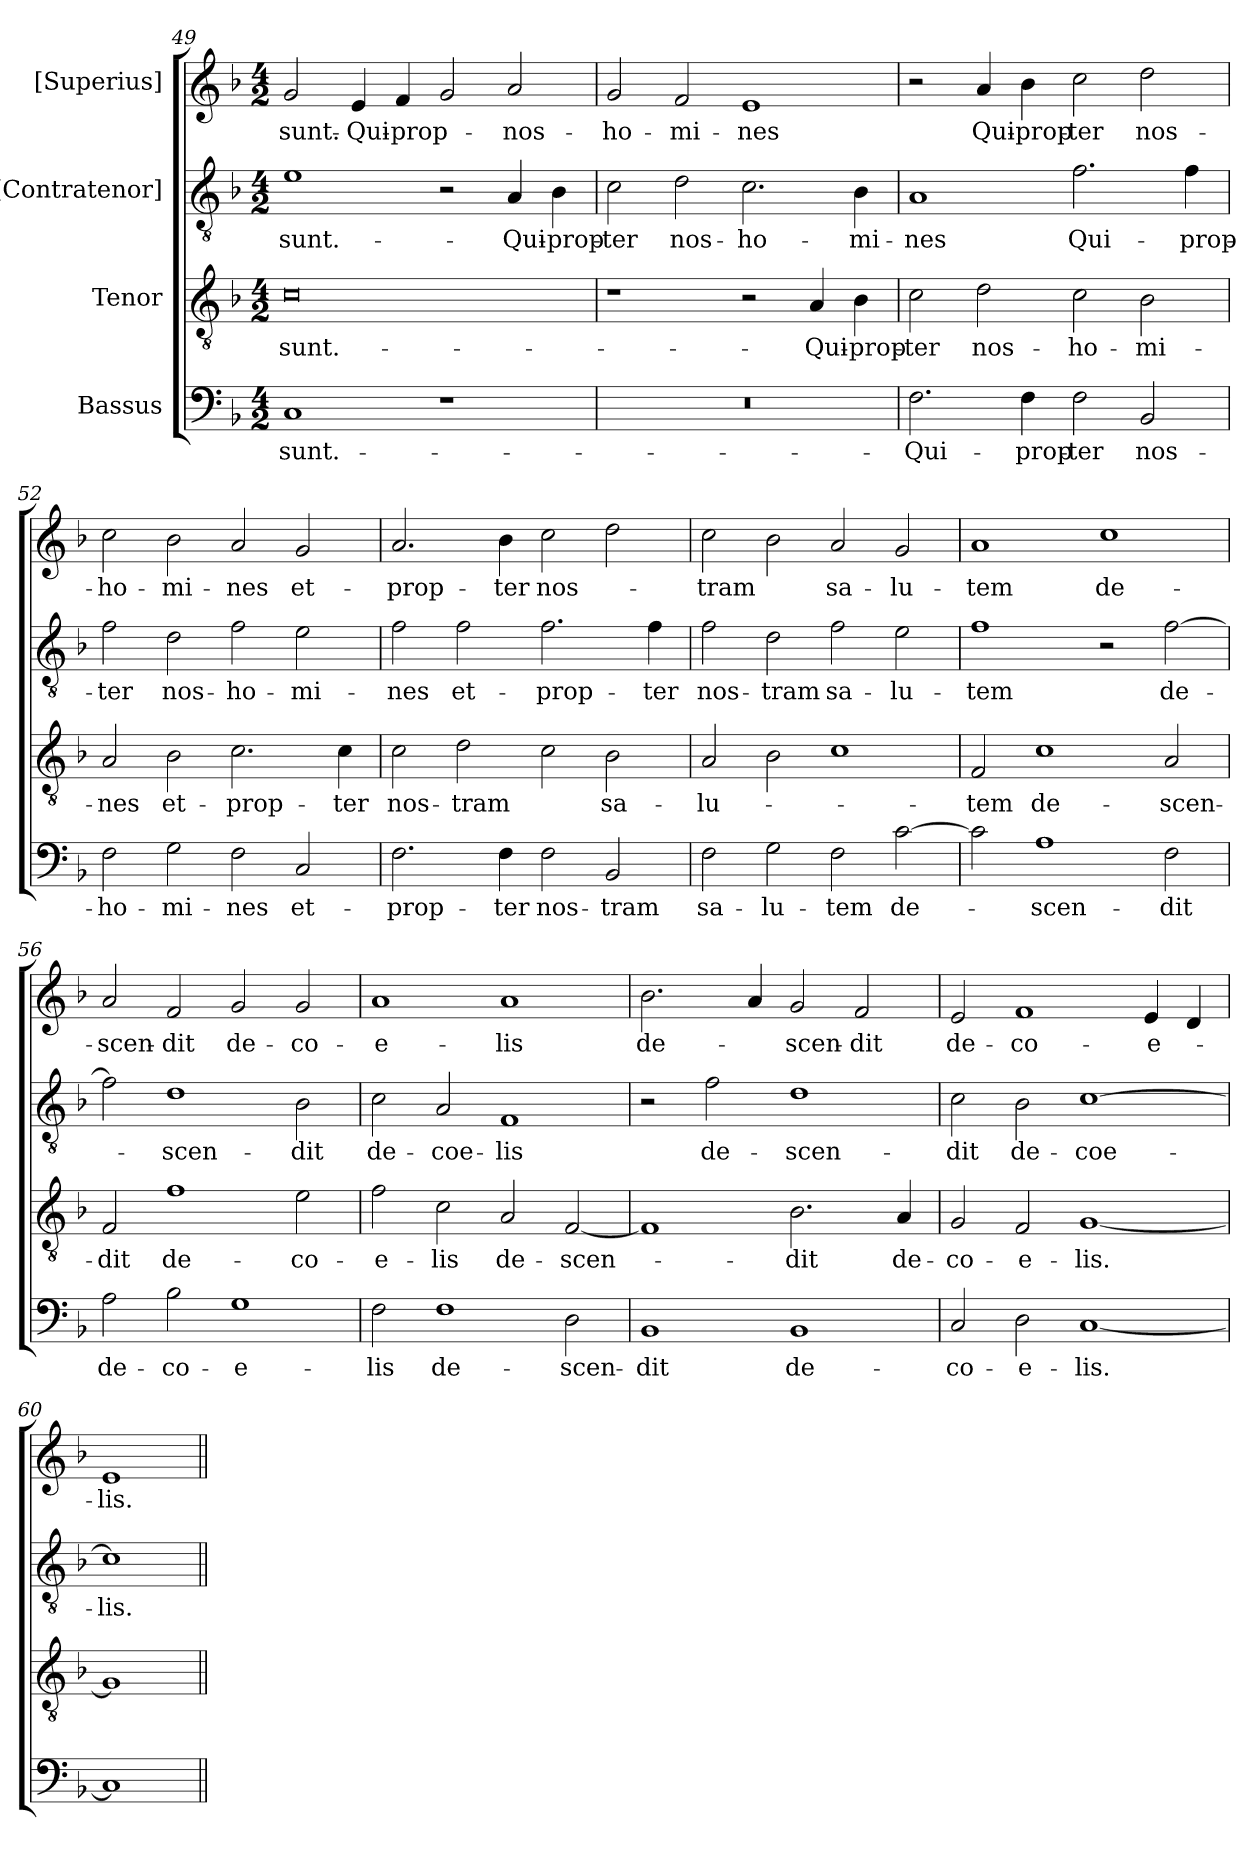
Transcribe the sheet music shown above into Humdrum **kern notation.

**kern	**text	**kern	**text	**kern	**text	**kern	**text
*part4	*part4	*part3	*part3	*part2	*part2	*part1	*part1
*staff4	*staff4	*staff3	*staff3	*staff2	*staff2	*staff1	*staff1
*I"Bassus	*	*I"Tenor	*	*I"[Contratenor]	*	*I"[Superius]	*
*clefF4	*	*clefGv2	*	*clefGv2	*	*clefG2	*
*k[b-]	*	*k[b-]	*	*k[b-]	*	*k[b-]	*
*M4/2	*	*M4/2	*	*M4/2	*	*M4/2	*
=49	=49	=49	=49	=49	=49	=49	=49
1C/	sunt.-	0c\	sunt.-	1e\	sunt.-	2g/	sunt.-
.	.	.	.	.	.	4e/	Qui-
.	.	.	.	.	.	4f/	prop-
1r	.	.	.	2r	.	2g/	.
.	.	.	.	4A/	Qui-	2a/	nos-
.	.	.	.	4B-\	prop-	.	.
=50	=50	=50	=50	=50	=50	=50	=50
0r	.	1r	.	2c\	-ter	2g/	ho-
.	.	.	.	2d\	nos-	2f/	-mi-
.	.	2r	.	2.c\	ho-	1e/	-nes
.	.	4A/	Qui-	.	.	.	.
.	.	4B-\	prop-	4B-\	-mi-	.	.
=51	=51	=51	=51	=51	=51	=51	=51
2.F\	Qui-	2c\	-ter	1A/	-nes	2r	.
.	.	2d\	nos-	.	.	4a/	Qui-
4F\	prop-	.	.	.	.	4b-\	prop-
2F\	-ter	2c\	ho-	2.f\	Qui-	2cc\	-ter
2BB-/	nos-	2B-\	-mi-	.	.	2dd\	nos-
.	.	.	.	4f\	prop-	.	.
=52	=52	=52	=52	=52	=52	=52	=52
2F\	ho-	2A/	-nes	2f\	-ter	2cc\	ho-
2G\	-mi-	2B-\	et-	2d\	nos-	2b-\	-mi-
2F\	-nes	2.c\	prop-	2f\	ho-	2a/	-nes
2C/	et-	.	.	2e\	-mi-	2g/	et-
.	.	4c\	-ter	.	.	.	.
=53	=53	=53	=53	=53	=53	=53	=53
2.F\	prop-	2c\	nos-	2f\	-nes	2.a/	prop-
.	.	2d\	-tram	2f\	et-	.	.
4F\	-ter	.	.	.	.	4b-\	-ter
2F\	nos-	2c\	.	2.f\	prop-	2cc\	nos-
2BB-/	-tram	2B-\	sa-	.	.	2dd\	.
.	.	.	.	4f\	-ter	.	.
=54	=54	=54	=54	=54	=54	=54	=54
2F\	sa-	2A/	-lu-	2f\	nos-	2cc\	-tram
2G\	-lu-	2B-\	.	2d\	-tram	2b-\	.
2F\	-tem	1c\	.	2f\	sa-	2a/	sa-
[2c\	de-	.	.	2e\	-lu-	2g/	-lu-
=55	=55	=55	=55	=55	=55	=55	=55
2c\]	.	2F/	-tem	1f\	-tem	1a/	-tem
1A\	-scen-	1c\	de-	.	.	.	.
.	.	.	.	2r	.	1cc\	de-
2F\	-dit	2A/	-scen-	[2f\	de-	.	.
=56	=56	=56	=56	=56	=56	=56	=56
2A\	de-	2F/	-dit	2f\]	.	2a/	-scen-
2B-\	co-	1f\	de-	1d\	-scen-	2f/	-dit
1G\	-e-	.	.	.	.	2g/	de-
.	.	2e\	co-	2B-\	-dit	2g/	co-
=57	=57	=57	=57	=57	=57	=57	=57
2F\	-lis	2f\	-e-	2c\	de-	1a/	-e-
1F\	de-	2c\	-lis	2A/	coe-	.	.
.	.	2A/	de-	1F/	-lis	1a/	-lis
2D\	-scen-	[2F/	-scen-	.	.	.	.
=58	=58	=58	=58	=58	=58	=58	=58
1BB-/	-dit	1F/]	.	2r	.	2.b-\	de-
.	.	.	.	2f\	de-	.	.
.	.	.	.	.	.	4a/	.
1BB-/	de-	2.B-\	-dit	1d\	-scen-	2g/	-scen-
.	.	.	.	.	.	2f/	-dit
.	.	4A/	de-	.	.	.	.
=59	=59	=59	=59	=59	=59	=59	=59
2C/	co-	2G/	co-	2c\	-dit	2e/	de-
2D\	-e-	2F/	-e-	2B-\	de-	1f/	co-
[1C/	-lis.	[1G/	-lis.	[1c\	coe-	.	.
.	.	.	.	.	.	4e/	-e-
.	.	.	.	.	.	4d/	.
=60	=60	=60	=60	=60	=60	=60	=60
1C/]	.	1G/]	.	1c\]	-lis.	1e/	-lis.
=||	=||	=||	=||	=||	=||	=||	=||
*-	*-	*-	*-	*-	*-	*-	*-
